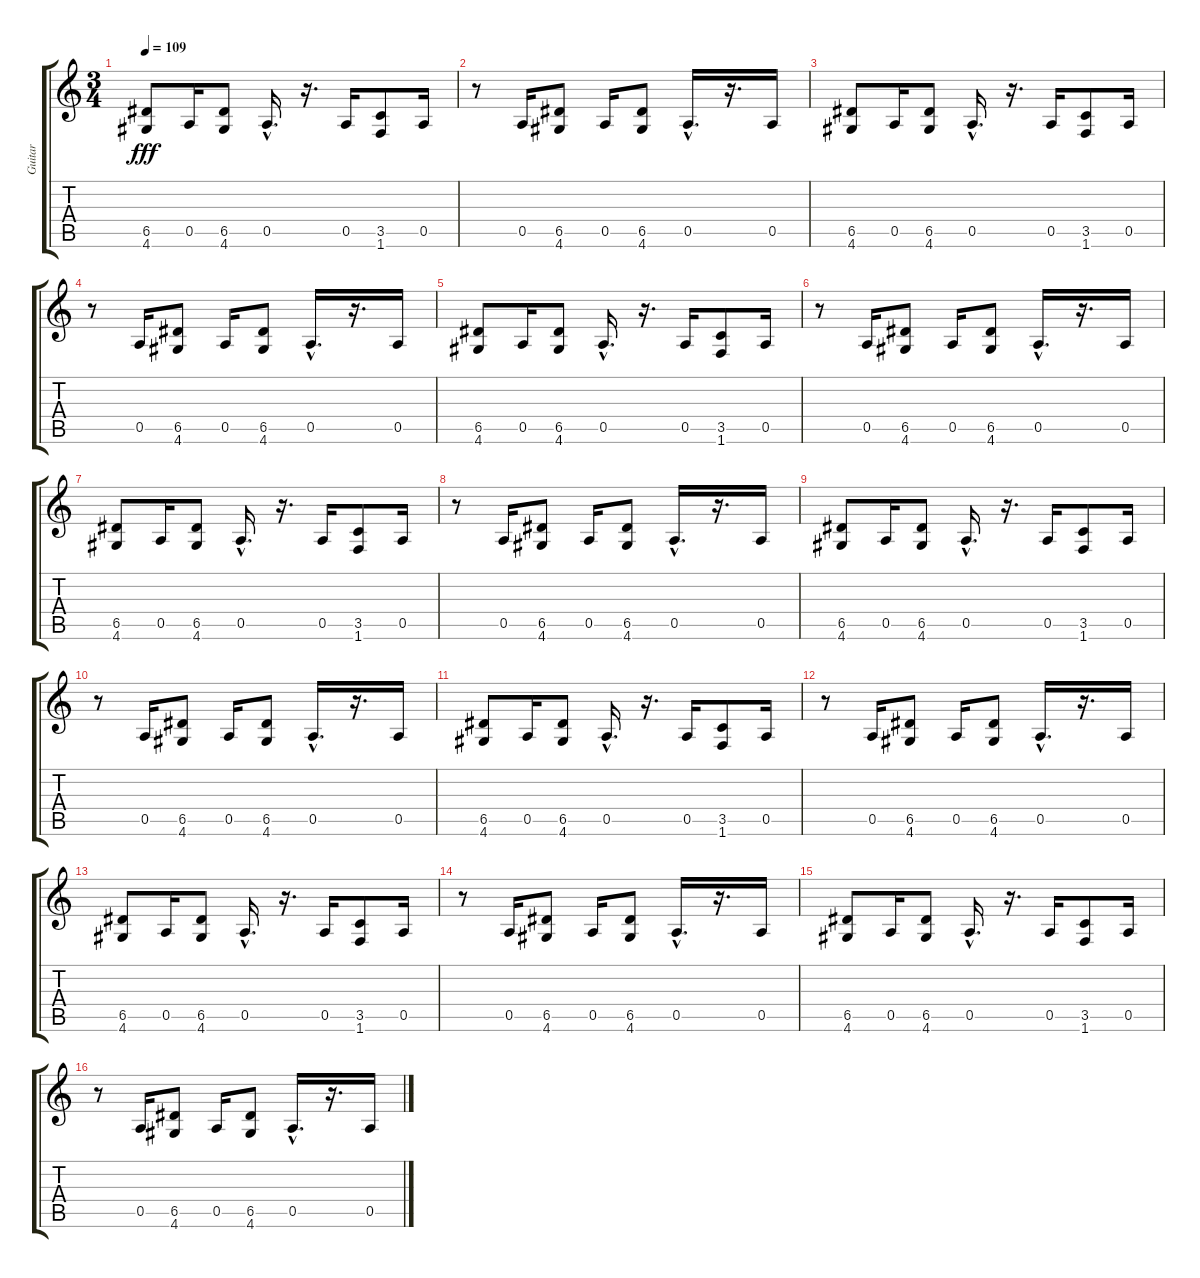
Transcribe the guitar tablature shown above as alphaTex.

\track ("Guitar" "Guitar") {instrument distortionguitar}
\staff {score tabs}
\tuning (E4 B3 G3 D3 A2 E2) {hide}
\ts (3 4)
\tempo 109
\clef g2
\ks c
(6.5 4.6).8{dy fff} 0.5.16 (6.5 4.6).8 0.5{hac}.16{d} r.16{d} 0.5.16 (3.5 1.6).8 0.5.16 |
r.8 0.5.16 (6.5 4.6).8 0.5.16 (6.5 4.6).8 0.5{hac}.16{d} r.16{d} 0.5.16 |
(6.5 4.6).8 0.5.16 (6.5 4.6).8 0.5{hac}.16{d} r.16{d} 0.5.16 (3.5 1.6).8 0.5.16 |
r.8 0.5.16 (6.5 4.6).8 0.5.16 (6.5 4.6).8 0.5{hac}.16{d} r.16{d} 0.5.16 |
(6.5 4.6).8 0.5.16 (6.5 4.6).8 0.5{hac}.16{d} r.16{d} 0.5.16 (3.5 1.6).8 0.5.16 |
r.8 0.5.16 (6.5 4.6).8 0.5.16 (6.5 4.6).8 0.5{hac}.16{d} r.16{d} 0.5.16 |
(6.5 4.6).8 0.5.16 (6.5 4.6).8 0.5{hac}.16{d} r.16{d} 0.5.16 (3.5 1.6).8 0.5.16 |
r.8 0.5.16 (6.5 4.6).8 0.5.16 (6.5 4.6).8 0.5{hac}.16{d} r.16{d} 0.5.16 |
(6.5 4.6).8 0.5.16 (6.5 4.6).8 0.5{hac}.16{d} r.16{d} 0.5.16 (3.5 1.6).8 0.5.16 |
r.8 0.5.16 (6.5 4.6).8 0.5.16 (6.5 4.6).8 0.5{hac}.16{d} r.16{d} 0.5.16 |
(6.5 4.6).8 0.5.16 (6.5 4.6).8 0.5{hac}.16{d} r.16{d} 0.5.16 (3.5 1.6).8 0.5.16 |
r.8 0.5.16 (6.5 4.6).8 0.5.16 (6.5 4.6).8 0.5{hac}.16{d} r.16{d} 0.5.16 |
(6.5 4.6).8 0.5.16 (6.5 4.6).8 0.5{hac}.16{d} r.16{d} 0.5.16 (3.5 1.6).8 0.5.16 |
r.8 0.5.16 (6.5 4.6).8 0.5.16 (6.5 4.6).8 0.5{hac}.16{d} r.16{d} 0.5.16 |
(6.5 4.6).8 0.5.16 (6.5 4.6).8 0.5{hac}.16{d} r.16{d} 0.5.16 (3.5 1.6).8 0.5.16 |
r.8 0.5.16 (6.5 4.6).8 0.5.16 (6.5 4.6).8 0.5{hac}.16{d} r.16{d} 0.5.16
